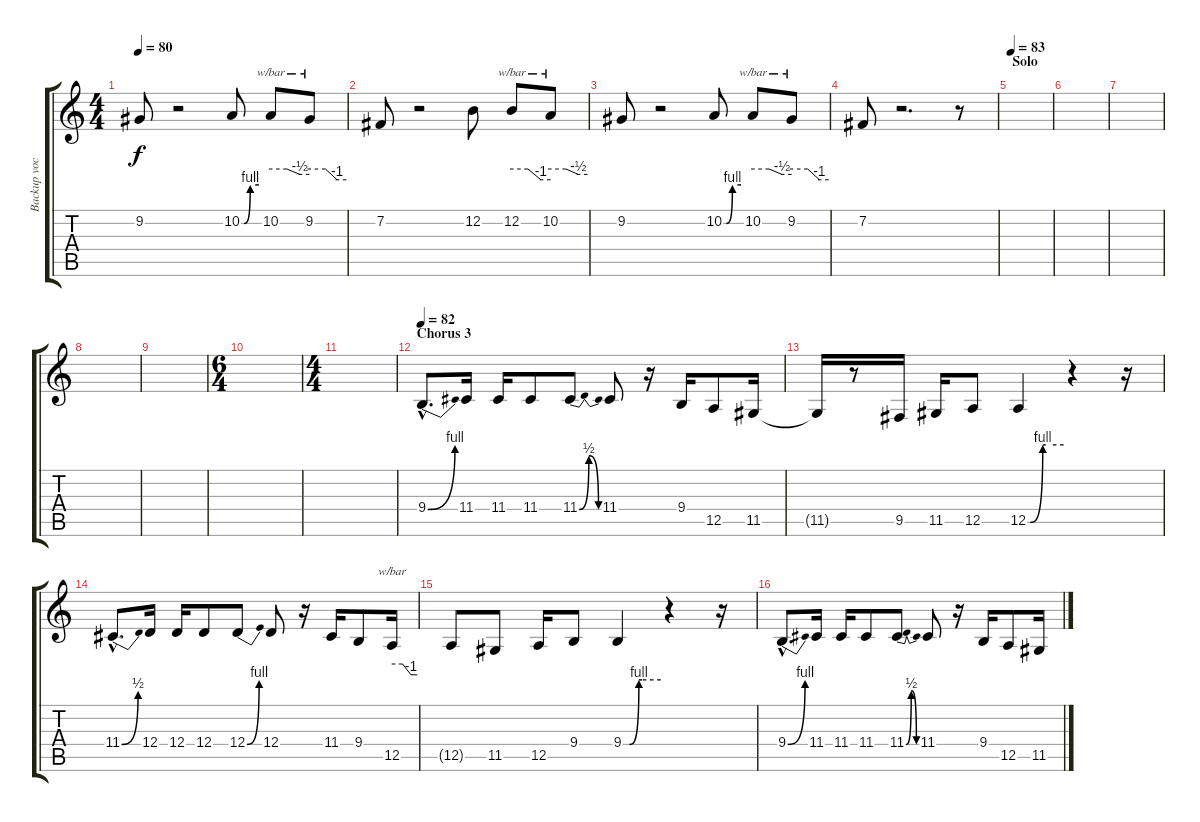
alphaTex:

\track ("Backup vocals" "Backup voc") {instrument lead1square}
\staff {score tabs}
\tuning (E4 B3 G3 D3 A2 E2) {hide}
\ts (4 4)
\section ("" "")
\tempo 80
\clef g2
\ks c
9.2.8{dy f} r.2 10.2{be (custom 0 0 9 0 30 4 60 4)}.8 10.2.8{tbe (custom default 0 0 25 0 45 -2 60 -2)} 9.2.8{tbe (custom default 0 0 26 0 45 -4 60 -4)} |
7.2.8 r.2 12.2.8 12.2.8{tbe (custom default 0 0 25 0 45 -4 60 -4)} 10.2.8{tbe (custom default 0 0 25 0 45 -2 60 -2)} |
9.2.8 r.2 10.2{be (custom 0 0 9 0 30 4 60 4)}.8 10.2.8{tbe (custom default 0 0 25 0 45 -2 60 -2)} 9.2.8{tbe (custom default 0 0 26 0 45 -4 60 -4)} |
7.2.8 r.2{d} r.8 |
\section ("" "Solo")
\tempo 83
|
|
|
|
\section ("" "")
|
\ts (6 4)
|
\ts (4 4)
|
\section ("" "Chorus 3")
\tempo 82
9.4{be (bend 0 0 60 4) hac}.8{d} 11.4.16 11.4.16 11.4.8 11.4{be (bendrelease 0 0 30 2 58 2 60 0)}.8 11.4.8 r.16 9.4.16 12.5.8 11.5.16 |
11.5{t}.16 r.8 9.5.16 11.5.16 12.5.8 12.5{be (custom 0 0 4 0 25 4 30 4 60 4)}.4 r.4 r.16 |
11.4{be (bend 0 0 60 2) hac}.8{d} 12.4.16 12.4.16 12.4.8 12.4{be (bend 0 0 60 4)}.8 12.4.8 r.16 11.4.16 9.4.8 12.5.16{tbe (custom default 0 0 25 0 45 -4 60 -4)} |
12.5{t}.8 11.5.8 12.5.16 9.4.8 9.4{be (custom 0 0 10 0 25 4 30 4 60 4)}.4 r.4 r.16 |
\section ("" "")
9.4{be (bend 0 0 60 4) hac}.8{d} 11.4.16 11.4.16 11.4.8 11.4{be (bendrelease 0 0 30 2 58 2 60 0)}.8 11.4.8 r.16 9.4.16 12.5.8 11.5.16
